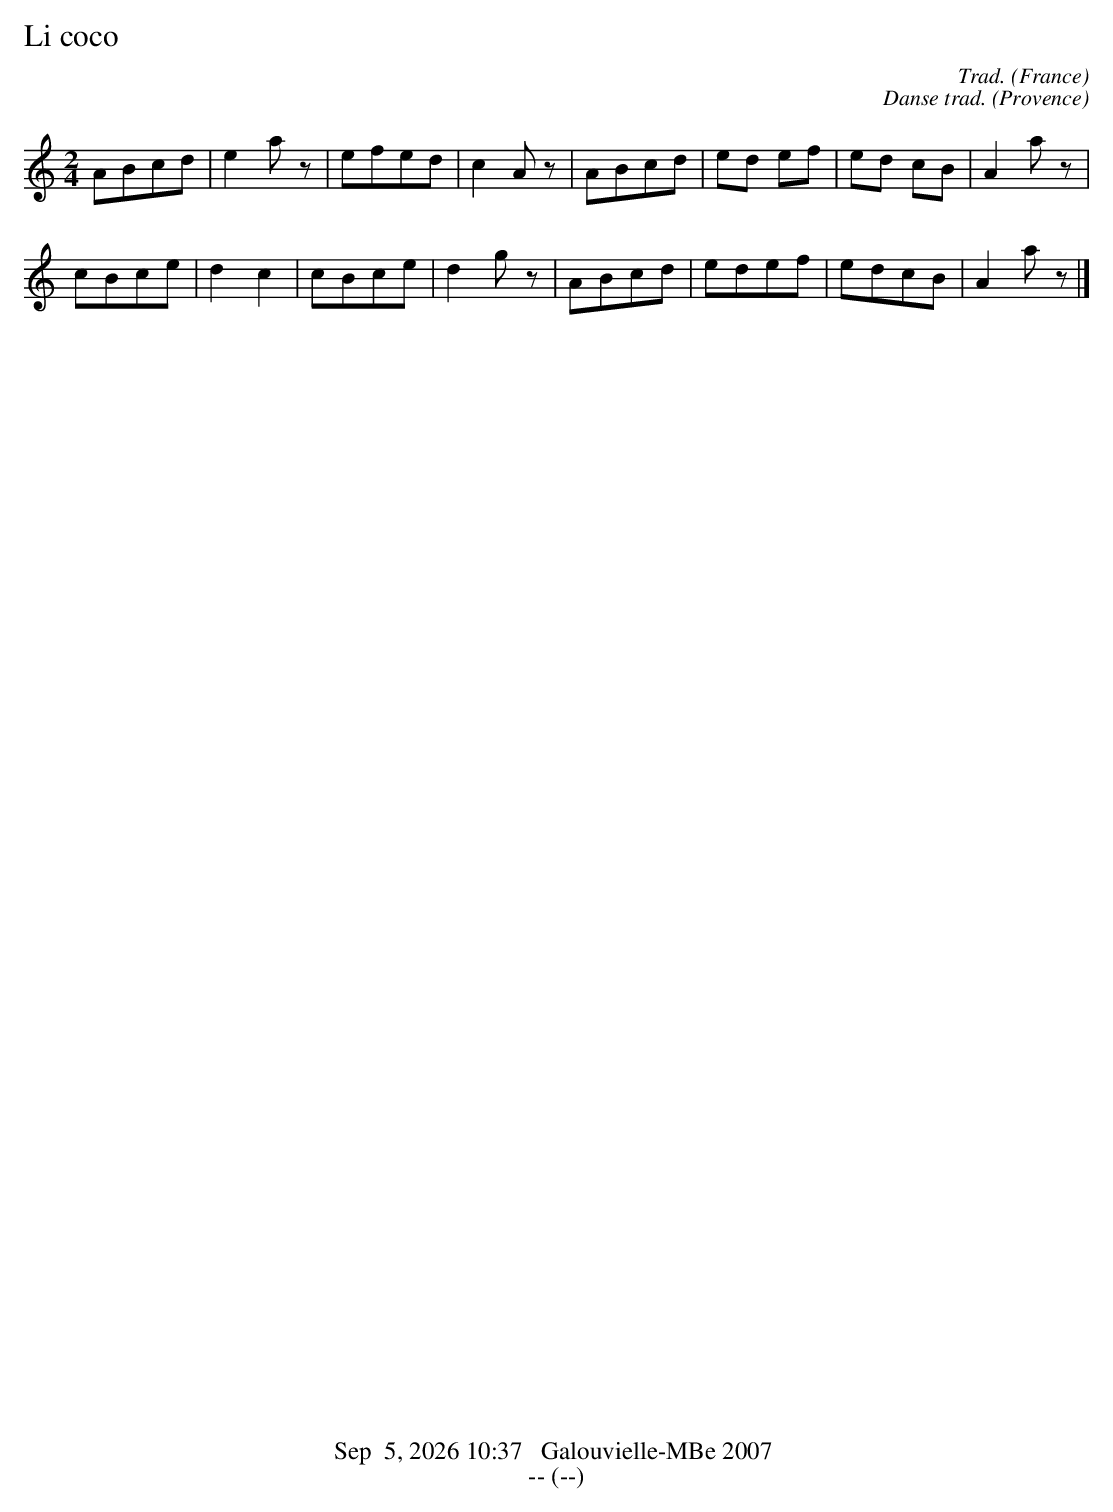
X:1
T:Li coco
O:France
C:Trad.
M:2/4
L:1/8
K:Cmaj
ABcd | e2az | efed | c2Az | ABcd | ed ef | ed cB | A2az |
cBce | d2c2 | cBce | d2gz | ABcd | edef | edcB | A2az |]
